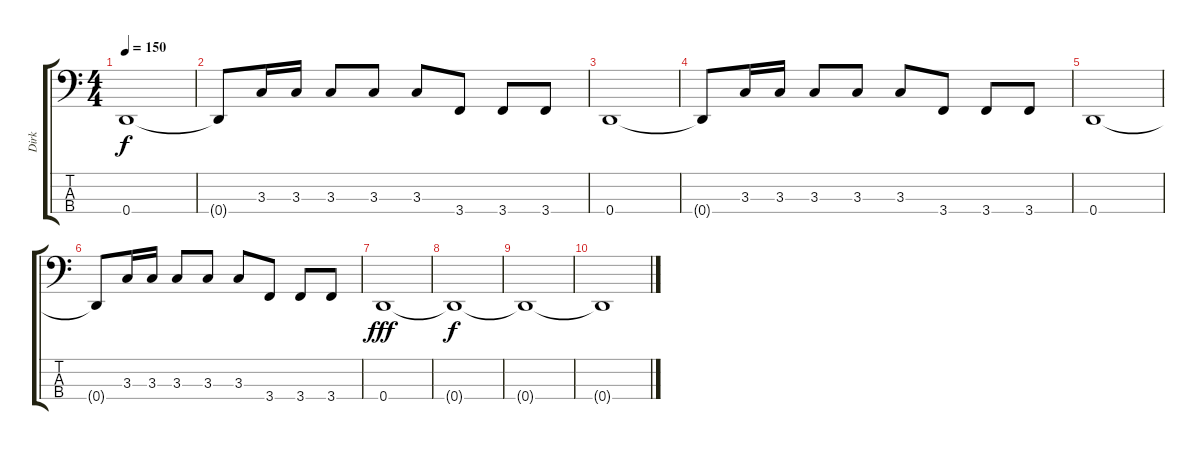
\track ("Dirk" "Dirk") {instrument electricbassfinger}
\staff {score tabs}
\tuning (G2 D2 A1 D1) {hide}
\ts (4 4)
\tempo 150
\clef f4
\ks c
0.4.1{dy f} |
0.4{t}.8 3.3.16 3.3.16 3.3.8 3.3.8 3.3.8 3.4.8 3.4.8 3.4.8 |
0.4.1 |
0.4{t}.8 3.3.16 3.3.16 3.3.8 3.3.8 3.3.8 3.4.8 3.4.8 3.4.8 |
0.4.1 |
0.4{t}.8 3.3.16 3.3.16 3.3.8 3.3.8 3.3.8 3.4.8 3.4.8 3.4.8 |
0.4.1{dy fff} |
0.4{t}.1{dy f} |
0.4{t}.1 |
0.4{t}.1
